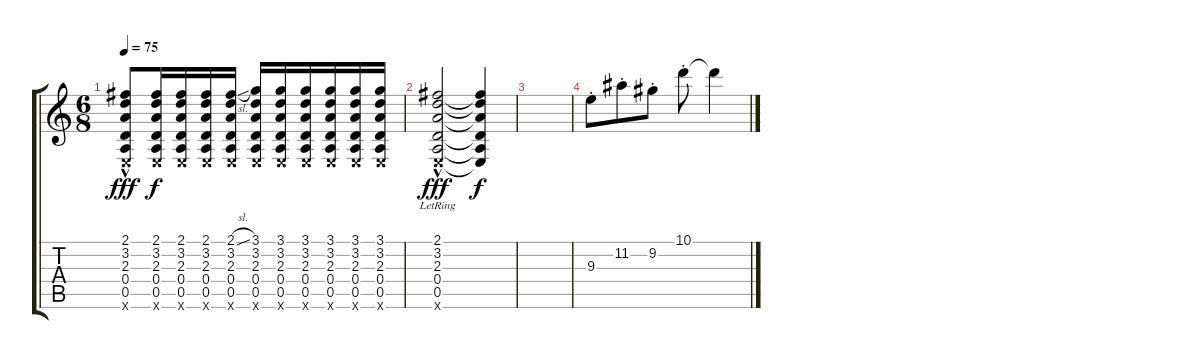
\track "" {instrument acousticguitarsteel}
\staff {score tabs}
\tuning (E4 B3 G3 D3 A2 E2) {hide}
\ts (6 8)
\tempo 75
\clef g2
\ks c
(2.1{hac} 3.2 2.3 0.4 0.5 0.6{x}).8{dy fff} (2.1 3.2 2.3 0.4 0.5 0.6{x}).16{dy f} (2.1 3.2 2.3 0.4 0.5 0.6{x}).16 (2.1 3.2 2.3 0.4 0.5 0.6{x}).16 (2.1{sl} 3.2 2.3 0.4 0.5 0.6{x}).16 (3.1 3.2 2.3 0.4 0.5 0.6{x}).16 (3.1 3.2 2.3 0.4 0.5 0.6{x}).16 (3.1 3.2 2.3 0.4 0.5 0.6{x}).16 (3.1 3.2 2.3 0.4 0.5 0.6{x}).16 (3.1 3.2 2.3 0.4 0.5 0.6{x}).16 (3.1 3.2 2.3 0.4 0.5 0.6{x}).16 |
(2.1{hac} 3.2 2.3 0.4 0.5{lr} 0.6{x}).2{dy fff} (2.1{t} 3.2{t} 2.3{t} 0.4{t} 0.5{t} 0.6{t}).4{dy f} |
|
9.3{st}.8 11.2{st}.8 9.2{st}.8 10.1{st}.8 10.1{t}.4
